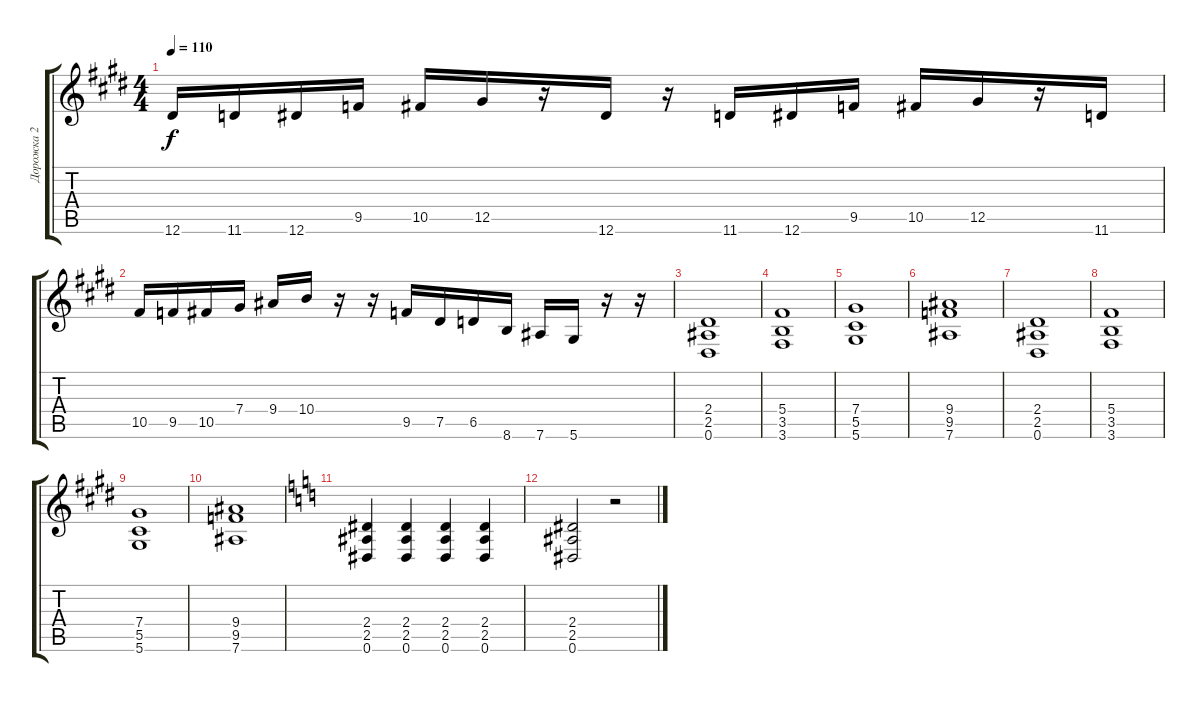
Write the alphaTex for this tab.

\track ("Дорожка 2" "Дорожка 2") {instrument overdrivenguitar}
\staff {score tabs}
\tuning (Eb4 Bb3 Gb3 Db3 Ab2 Eb2) {hide}
\ts (4 4)
\tempo 110
\clef g2
\ks e
12.6.16{dy f} 11.6.16 12.6.16 9.5.16 10.5.16 12.5.16 r.16 12.6.16 r.16 11.6.16 12.6.16 9.5.16 10.5.16 12.5.16 r.16 11.6.16 |
10.5.16 9.5.16 10.5.16 7.4.16 9.4.16 10.4.16 r.16 r.16 9.5.16 7.5.16 6.5.16 8.6.16 7.6.16 5.6.16 r.16 r.16 |
(2.4 2.5 0.6).1 |
(5.4 3.5 3.6).1 |
(7.4 5.5 5.6).1 |
(9.4 9.5 7.6).1 |
(2.4 2.5 0.6).1 |
(5.4 3.5 3.6).1 |
(7.4 5.5 5.6).1 |
(9.4 9.5 7.6).1 |
\ks c
(2.4 2.5 0.6).4 (2.4 2.5 0.6).4 (2.4 2.5 0.6).4 (2.4 2.5 0.6).4 |
(2.4 2.5 0.6).2 r.2
